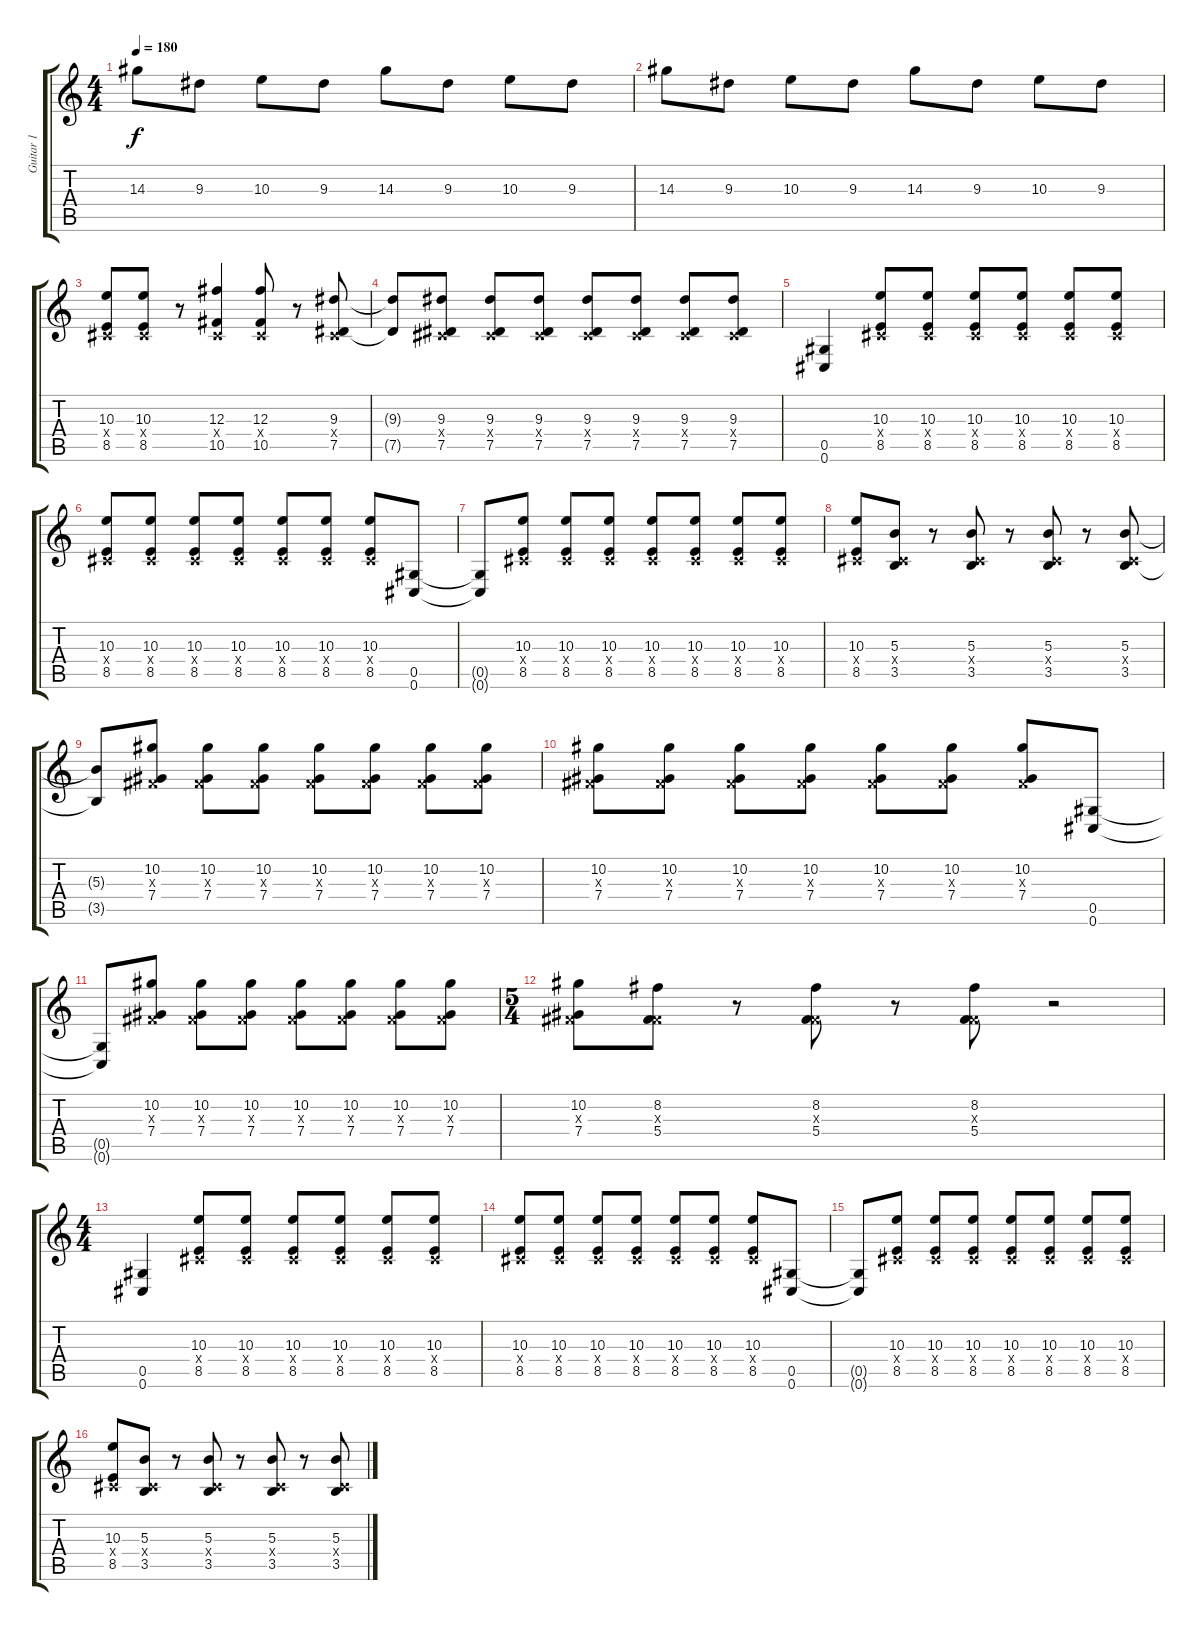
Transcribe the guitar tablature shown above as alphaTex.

\track ("Guitar 1" "Guitar 1") {instrument distortionguitar}
\staff {score tabs}
\tuning (Eb4 Bb3 Gb3 Db3 Ab2 Db2) {hide}
\ts (4 4)
\tempo 180
\clef g2
\ks c
14.3.8{dy f} 9.3.8 10.3.8 9.3.8 14.3.8 9.3.8 10.3.8 9.3.8 |
14.3.8 9.3.8 10.3.8 9.3.8 14.3.8 9.3.8 10.3.8 9.3.8 |
(10.3 0.4{x} 8.5).8 (10.3 0.4{x} 8.5).8 r.8 (12.3 0.4{x} 10.5).4 (12.3 0.4{x} 10.5).8 r.8 (9.3 0.4{x} 7.5).8 |
(9.3{t} 7.5{t}).8 (9.3 0.4{x} 7.5).8 (9.3 0.4{x} 7.5).8 (9.3 0.4{x} 7.5).8 (9.3 0.4{x} 7.5).8 (9.3 0.4{x} 7.5).8 (9.3 0.4{x} 7.5).8 (9.3 0.4{x} 7.5).8 |
(0.5 0.6).4 (10.3 0.4{x} 8.5).8 (10.3 0.4{x} 8.5).8 (10.3 0.4{x} 8.5).8 (10.3 0.4{x} 8.5).8 (10.3 0.4{x} 8.5).8 (10.3 0.4{x} 8.5).8 |
(10.3 0.4{x} 8.5).8 (10.3 0.4{x} 8.5).8 (10.3 0.4{x} 8.5).8 (10.3 0.4{x} 8.5).8 (10.3 0.4{x} 8.5).8 (10.3 0.4{x} 8.5).8 (10.3 0.4{x} 8.5).8 (0.5 0.6).8 |
(0.5{t} 0.6{t}).8 (10.3 0.4{x} 8.5).8 (10.3 0.4{x} 8.5).8 (10.3 0.4{x} 8.5).8 (10.3 0.4{x} 8.5).8 (10.3 0.4{x} 8.5).8 (10.3 0.4{x} 8.5).8 (10.3 0.4{x} 8.5).8 |
(10.3 0.4{x} 8.5).8 (5.3 0.4{x} 3.5).8 r.8 (5.3 0.4{x} 3.5).8 r.8 (5.3 0.4{x} 3.5).8 r.8 (5.3 0.4{x} 3.5).8 |
(5.3{t} 3.5{t}).8 (10.2 0.3{x} 7.4).8 (10.2 0.3{x} 7.4).8 (10.2 0.3{x} 7.4).8 (10.2 0.3{x} 7.4).8 (10.2 0.3{x} 7.4).8 (10.2 0.3{x} 7.4).8 (10.2 0.3{x} 7.4).8 |
(10.2 0.3{x} 7.4).8 (10.2 0.3{x} 7.4).8 (10.2 0.3{x} 7.4).8 (10.2 0.3{x} 7.4).8 (10.2 0.3{x} 7.4).8 (10.2 0.3{x} 7.4).8 (10.2 0.3{x} 7.4).8 (0.5 0.6).8 |
(0.5{t} 0.6{t}).8 (10.2 0.3{x} 7.4).8 (10.2 0.3{x} 7.4).8 (10.2 0.3{x} 7.4).8 (10.2 0.3{x} 7.4).8 (10.2 0.3{x} 7.4).8 (10.2 0.3{x} 7.4).8 (10.2 0.3{x} 7.4).8 |
\ts (5 4)
(10.2 0.3{x} 7.4).8 (8.2 0.3{x} 5.4).8 r.8 (8.2 0.3{x} 5.4).8 r.8 (8.2 0.3{x} 5.4).8 r.2 |
\ts (4 4)
(0.5 0.6).4 (10.3 0.4{x} 8.5).8 (10.3 0.4{x} 8.5).8 (10.3 0.4{x} 8.5).8 (10.3 0.4{x} 8.5).8 (10.3 0.4{x} 8.5).8 (10.3 0.4{x} 8.5).8 |
(10.3 0.4{x} 8.5).8 (10.3 0.4{x} 8.5).8 (10.3 0.4{x} 8.5).8 (10.3 0.4{x} 8.5).8 (10.3 0.4{x} 8.5).8 (10.3 0.4{x} 8.5).8 (10.3 0.4{x} 8.5).8 (0.5 0.6).8 |
(0.5{t} 0.6{t}).8 (10.3 0.4{x} 8.5).8 (10.3 0.4{x} 8.5).8 (10.3 0.4{x} 8.5).8 (10.3 0.4{x} 8.5).8 (10.3 0.4{x} 8.5).8 (10.3 0.4{x} 8.5).8 (10.3 0.4{x} 8.5).8 |
(10.3 0.4{x} 8.5).8 (5.3 0.4{x} 3.5).8 r.8 (5.3 0.4{x} 3.5).8 r.8 (5.3 0.4{x} 3.5).8 r.8 (5.3 0.4{x} 3.5).8
